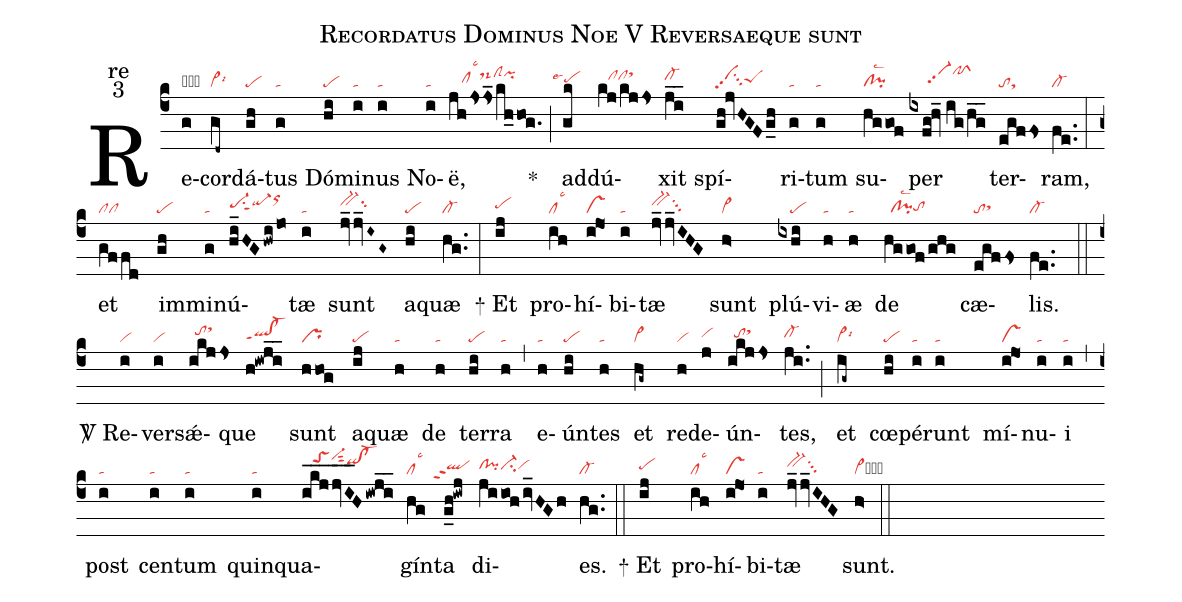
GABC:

name:Recordatus Dominus Noe V Reversaeque sunt;
office-part:re;
mode:3;
nabc-lines:1;
%%
(c4) Re(g|obvi)cor(gd~|vi>lsi6)dá(gh|pe)tus(g|ta) Dó(hi|pe)mi(i|ta)nus(i|ta) No(i|ta)ë,(jh/jsjs_/kh_hog.|////clhhlsc3ds-hjclShjpihj) <sp>*</sp>(;) ad(gk|```pehhlse4)dú(kj/kjjs|///clhiclhisthk)xit(ji__|cl-hi) spí(gh!jvHGFg_h|ci1hipp2peShh)ri(g|ta)tum(g|ta) su(hggof|cl!pilsc2)per(ixfg!hv_//ig/hg__|//////vi-hhpp2pfShk) ter(egffs|tost)ram,(fe..|cl-) (:) et(gffd|clcl) im(gh|pe)mi(g|ta)nú(hi_HG/hwi/jo|pe-hhsu1sut1qi-hiorhk)tæ(i|ta) sunt(jv_jv_I~G~|bv-hisu2) a(hi|pe)quæ(hg..|cl-) (:)
<sp>+</sp> Et(ij|pehh) pro(ih|cllsc3)hí(ijO1|vs)bi(i|ta)tæ(jv_jv_IHG|bv-hisu3) sunt(h>|vi>) plú(ixhi|////pe)vi(h|ta)æ(h|ta) de(hggof/ghg|//cl!pilsc2tohg) cæ(egffs|tosthh)lis.(fe..|cl-) (::)

<sp>V/</sp> Re(i|vi)ver(i|vi)sǽ(ikjjs|//tohisthk)que(h!iwji__|qlhg!cl-hgppt1) sunt(hhog|pr) a(ij|pe)quæ(h|ta) de(h|ta) ter(hi|pe)ra(h|ta) (,) e(h|ta)ún(hi|pe)tes(h|ta) et(hg~|vi>) re(h|vi)de(j|vihh)ún(ikjjs|//tohhsthj)tes,(ji..|cl-hh) (;) et(ig~|vi>lsi6) cœ(hi|pe)pé(i|ta)runt(i|ta) mí(ijO1|vs)nu(i|ta)i(i|ta) (,) post(i|ta) cen(i|ta)tum(i|ta) quin(i|ta)qua(ikj___jvI__H/iwji__|///toShkvi-hlsut2qihj!cl-hj)gín(hg|cllsc3)ta(g_h!iwj|```qlhhppt2) di(jiioh/iv_HGh|clhh!pihhci-hhvihh)es.(hg..|cl-) (::)
<sp>+</sp> Et(ij|pehh) pro(ih|cllsc3)hí(ijO1|vs)bi(i|ta)tæ(jv_jv_IHG|bv-hisu3) sunt.(h>|vi>cb) (::)
